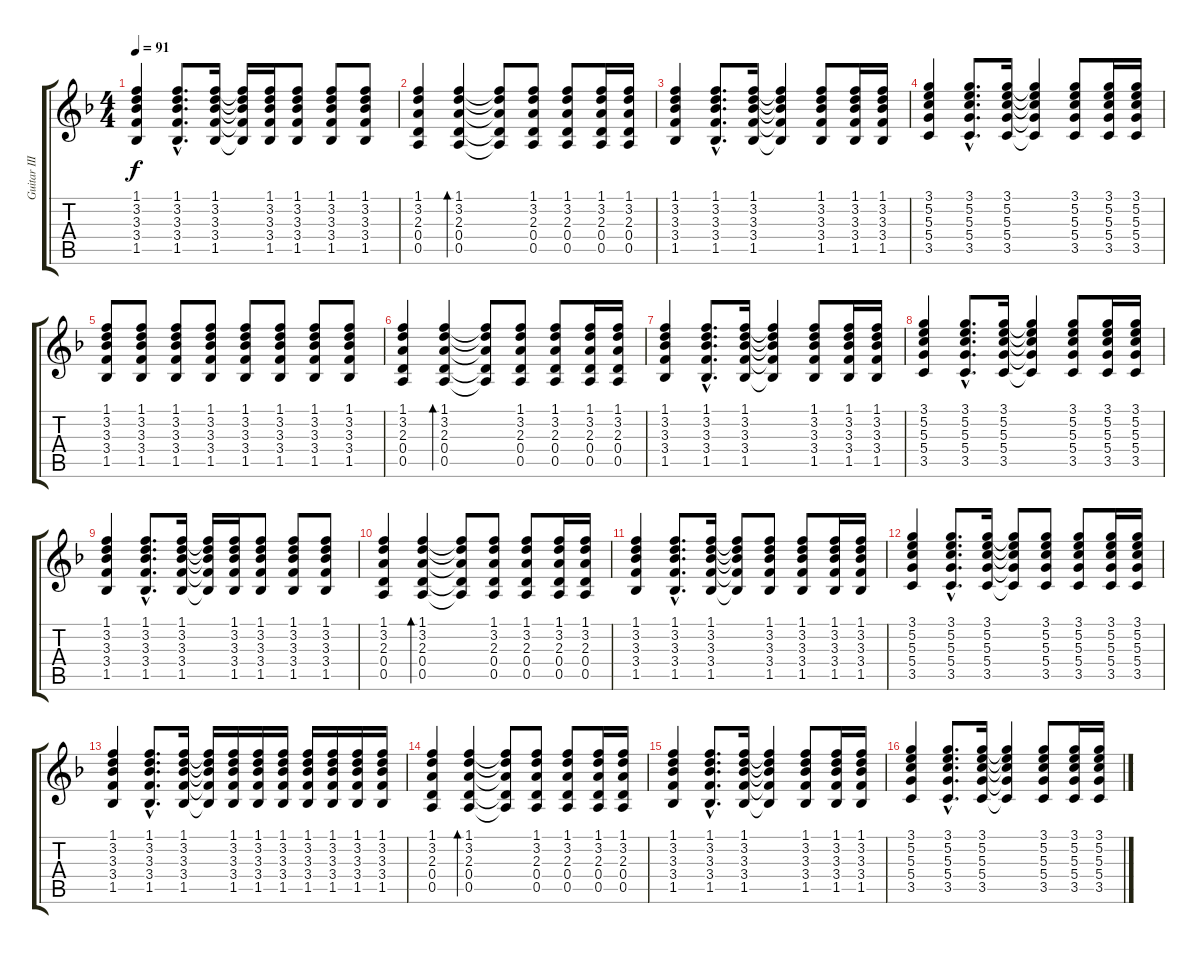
\track ("Guitar III (Inoran)" "Guitar III") {instrument acousticguitarsteel}
\staff {score tabs}
\tuning (E4 B3 G3 D3 A2 E2) {hide}
\ts (4 4)
\tempo 91
\clef g2
\ks f
(1.1 3.2 3.3 3.4 1.5).4{dy f} (1.1{hac} 3.2{hac} 3.3{hac} 3.4{hac} 1.5{hac}).8{d} (1.1 3.2 3.3 3.4 1.5).16 (1.1{t} 3.2{t} 3.3{t} 3.4{t} 1.5{t}).16 (1.1 3.2 3.3 3.4 1.5).16 (1.1 3.2 3.3 3.4 1.5).8 (1.1 3.2 3.3 3.4 1.5).8 (1.1 3.2 3.3 3.4 1.5).8 |
(1.1 3.2 2.3 0.4 0.5).4 (1.1 3.2 2.3 0.4 0.5).4{bd 120} (1.1{t} 3.2{t} 2.3{t} 0.4{t} 0.5{t}).8 (1.1 3.2 2.3 0.4 0.5).8 (1.1 3.2 2.3 0.4 0.5).8 (1.1 3.2 2.3 0.4 0.5).16 (1.1 3.2 2.3 0.4 0.5).16 |
(1.1 3.2 3.3 3.4 1.5).4 (1.1{hac} 3.2{hac} 3.3{hac} 3.4{hac} 1.5{hac}).8{d} (1.1 3.2 3.3 3.4 1.5).16 (1.1{t} 3.2{t} 3.3{t} 3.4{t} 1.5{t}).4 (1.1 3.2 3.3 3.4 1.5).8 (1.1 3.2 3.3 3.4 1.5).16 (1.1 3.2 3.3 3.4 1.5).16 |
(3.1 5.2 5.3 5.4 3.5).4 (3.1{hac} 5.2{hac} 5.3{hac} 5.4{hac} 3.5{hac}).8{d} (3.1 5.2 5.3 5.4 3.5).16 (3.1{t} 5.2{t} 5.3{t} 5.4{t} 3.5{t}).4 (3.1 5.2 5.3 5.4 3.5).8 (3.1 5.2 5.3 5.4 3.5).16 (3.1 5.2 5.3 5.4 3.5).16 |
(1.1 3.2 3.3 3.4 1.5).8 (1.1 3.2 3.3 3.4 1.5).8 (1.1 3.2 3.3 3.4 1.5).8 (1.1 3.2 3.3 3.4 1.5).8 (1.1 3.2 3.3 3.4 1.5).8 (1.1 3.2 3.3 3.4 1.5).8 (1.1 3.2 3.3 3.4 1.5).8 (1.1 3.2 3.3 3.4 1.5).8 |
(1.1 3.2 2.3 0.4 0.5).4 (1.1 3.2 2.3 0.4 0.5).4{bd 120} (1.1{t} 3.2{t} 2.3{t} 0.4{t} 0.5{t}).8 (1.1 3.2 2.3 0.4 0.5).8 (1.1 3.2 2.3 0.4 0.5).8 (1.1 3.2 2.3 0.4 0.5).16 (1.1 3.2 2.3 0.4 0.5).16 |
(1.1 3.2 3.3 3.4 1.5).4 (1.1{hac} 3.2{hac} 3.3{hac} 3.4{hac} 1.5{hac}).8{d} (1.1 3.2 3.3 3.4 1.5).16 (1.1{t} 3.2{t} 3.3{t} 3.4{t} 1.5{t}).4 (1.1 3.2 3.3 3.4 1.5).8 (1.1 3.2 3.3 3.4 1.5).16 (1.1 3.2 3.3 3.4 1.5).16 |
(3.1 5.2 5.3 5.4 3.5).4 (3.1{hac} 5.2{hac} 5.3{hac} 5.4{hac} 3.5{hac}).8{d} (3.1 5.2 5.3 5.4 3.5).16 (3.1{t} 5.2{t} 5.3{t} 5.4{t} 3.5{t}).4 (3.1 5.2 5.3 5.4 3.5).8 (3.1 5.2 5.3 5.4 3.5).16 (3.1 5.2 5.3 5.4 3.5).16 |
(1.1 3.2 3.3 3.4 1.5).4 (1.1{hac} 3.2{hac} 3.3{hac} 3.4{hac} 1.5{hac}).8{d} (1.1 3.2 3.3 3.4 1.5).16 (1.1{t} 3.2{t} 3.3{t} 3.4{t} 1.5{t}).16 (1.1 3.2 3.3 3.4 1.5).16 (1.1 3.2 3.3 3.4 1.5).8 (1.1 3.2 3.3 3.4 1.5).8 (1.1 3.2 3.3 3.4 1.5).8 |
(1.1 3.2 2.3 0.4 0.5).4 (1.1 3.2 2.3 0.4 0.5).4{bd 120} (1.1{t} 3.2{t} 2.3{t} 0.4{t} 0.5{t}).8 (1.1 3.2 2.3 0.4 0.5).8 (1.1 3.2 2.3 0.4 0.5).8 (1.1 3.2 2.3 0.4 0.5).16 (1.1 3.2 2.3 0.4 0.5).16 |
(1.1 3.2 3.3 3.4 1.5).4 (1.1{hac} 3.2{hac} 3.3{hac} 3.4{hac} 1.5{hac}).8{d} (1.1 3.2 3.3 3.4 1.5).16 (1.1{t} 3.2{t} 3.3{t} 3.4{t} 1.5{t}).8 (1.1 3.2 3.3 3.4 1.5).8 (1.1 3.2 3.3 3.4 1.5).8 (1.1 3.2 3.3 3.4 1.5).16 (1.1 3.2 3.3 3.4 1.5).16 |
(3.1 5.2 5.3 5.4 3.5).4 (3.1{hac} 5.2{hac} 5.3{hac} 5.4{hac} 3.5{hac}).8{d} (3.1 5.2 5.3 5.4 3.5).16 (3.1{t} 5.2{t} 5.3{t} 5.4{t} 3.5{t}).8 (3.1 5.2 5.3 5.4 3.5).8 (3.1 5.2 5.3 5.4 3.5).8 (3.1 5.2 5.3 5.4 3.5).16 (3.1 5.2 5.3 5.4 3.5).16 |
(1.1 3.2 3.3 3.4 1.5).4 (1.1{hac} 3.2{hac} 3.3{hac} 3.4{hac} 1.5{hac}).8{d} (1.1 3.2 3.3 3.4 1.5).16 (1.1{t} 3.2{t} 3.3{t} 3.4{t} 1.5{t}).16 (1.1 3.2 3.3 3.4 1.5).16 (1.1 3.2 3.3 3.4 1.5).16 (1.1 3.2 3.3 3.4 1.5).16 (1.1 3.2 3.3 3.4 1.5).16 (1.1 3.2 3.3 3.4 1.5).16 (1.1 3.2 3.3 3.4 1.5).16 (1.1 3.2 3.3 3.4 1.5).16 |
(1.1 3.2 2.3 0.4 0.5).4 (1.1 3.2 2.3 0.4 0.5).4{bd 120} (1.1{t} 3.2{t} 2.3{t} 0.4{t} 0.5{t}).8 (1.1 3.2 2.3 0.4 0.5).8 (1.1 3.2 2.3 0.4 0.5).8 (1.1 3.2 2.3 0.4 0.5).16 (1.1 3.2 2.3 0.4 0.5).16 |
(1.1 3.2 3.3 3.4 1.5).4 (1.1{hac} 3.2{hac} 3.3{hac} 3.4{hac} 1.5{hac}).8{d} (1.1 3.2 3.3 3.4 1.5).16 (1.1{t} 3.2{t} 3.3{t} 3.4{t} 1.5{t}).4 (1.1 3.2 3.3 3.4 1.5).8 (1.1 3.2 3.3 3.4 1.5).16 (1.1 3.2 3.3 3.4 1.5).16 |
(3.1 5.2 5.3 5.4 3.5).4 (3.1{hac} 5.2{hac} 5.3{hac} 5.4{hac} 3.5{hac}).8{d} (3.1 5.2 5.3 5.4 3.5).16 (3.1{t} 5.2{t} 5.3{t} 5.4{t} 3.5{t}).4 (3.1 5.2 5.3 5.4 3.5).8 (3.1 5.2 5.3 5.4 3.5).16 (3.1 5.2 5.3 5.4 3.5).16
